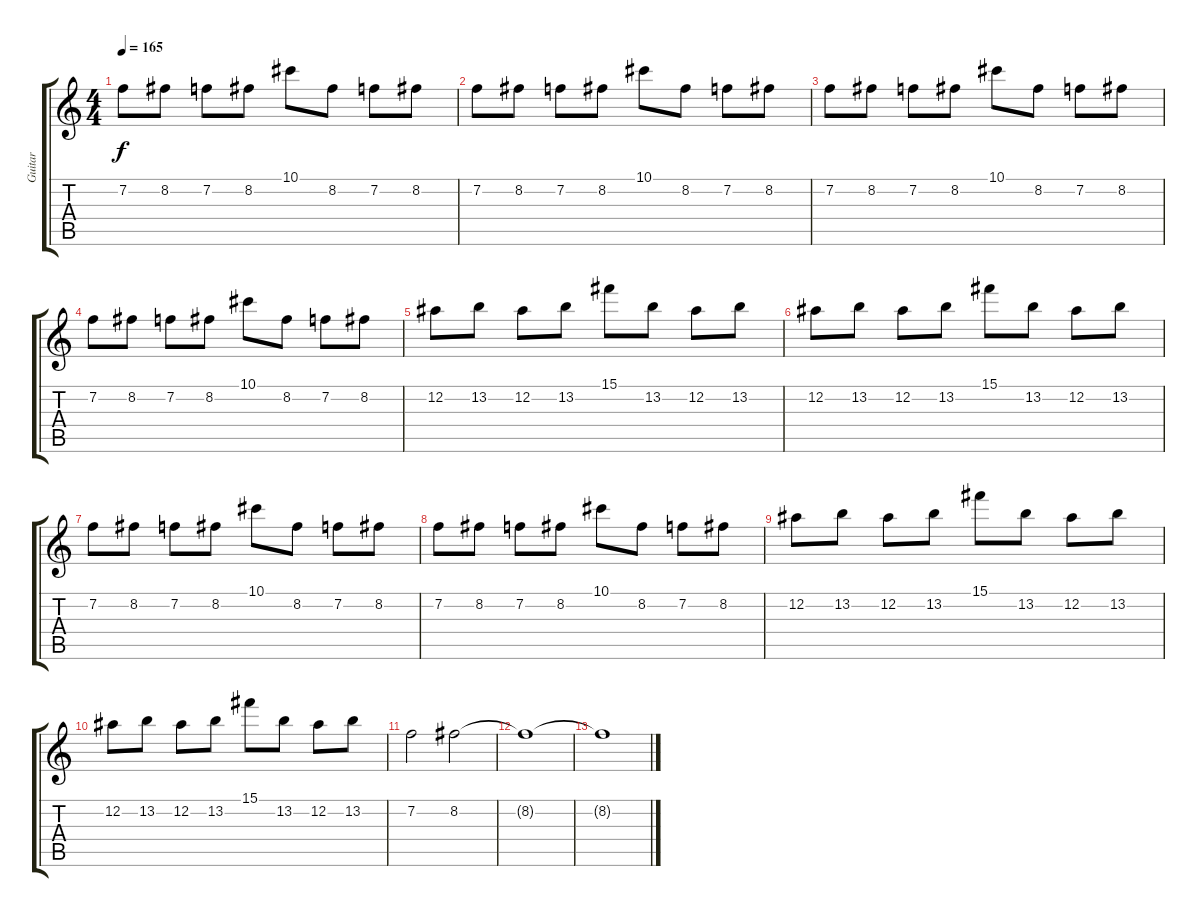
\track ("Guitar" "Guitar") {instrument overdrivenguitar}
\staff {score tabs}
\tuning (Eb4 Bb3 Gb3 Db3 Ab2 Eb2) {hide}
\ts (4 4)
\tempo 165
\clef g2
\ks c
7.2.8{dy f} 8.2.8 7.2.8 8.2.8 10.1.8 8.2.8 7.2.8 8.2.8 |
7.2.8 8.2.8 7.2.8 8.2.8 10.1.8 8.2.8 7.2.8 8.2.8 |
7.2.8{instrument overdrivenguitar} 8.2.8 7.2.8 8.2.8 10.1.8 8.2.8 7.2.8 8.2.8 |
7.2.8 8.2.8 7.2.8 8.2.8 10.1.8 8.2.8 7.2.8 8.2.8 |
12.2.8 13.2.8 12.2.8 13.2.8 15.1.8 13.2.8 12.2.8 13.2.8 |
12.2.8 13.2.8 12.2.8 13.2.8 15.1.8 13.2.8 12.2.8 13.2.8 |
7.2.8 8.2.8 7.2.8 8.2.8 10.1.8 8.2.8 7.2.8 8.2.8 |
7.2.8 8.2.8 7.2.8 8.2.8 10.1.8 8.2.8 7.2.8 8.2.8 |
12.2.8 13.2.8 12.2.8 13.2.8 15.1.8 13.2.8 12.2.8 13.2.8 |
12.2.8 13.2.8 12.2.8 13.2.8 15.1.8 13.2.8 12.2.8 13.2.8 |
7.2.2{volume 0} 8.2.2 |
8.2{t}.1 |
8.2{t}.1
